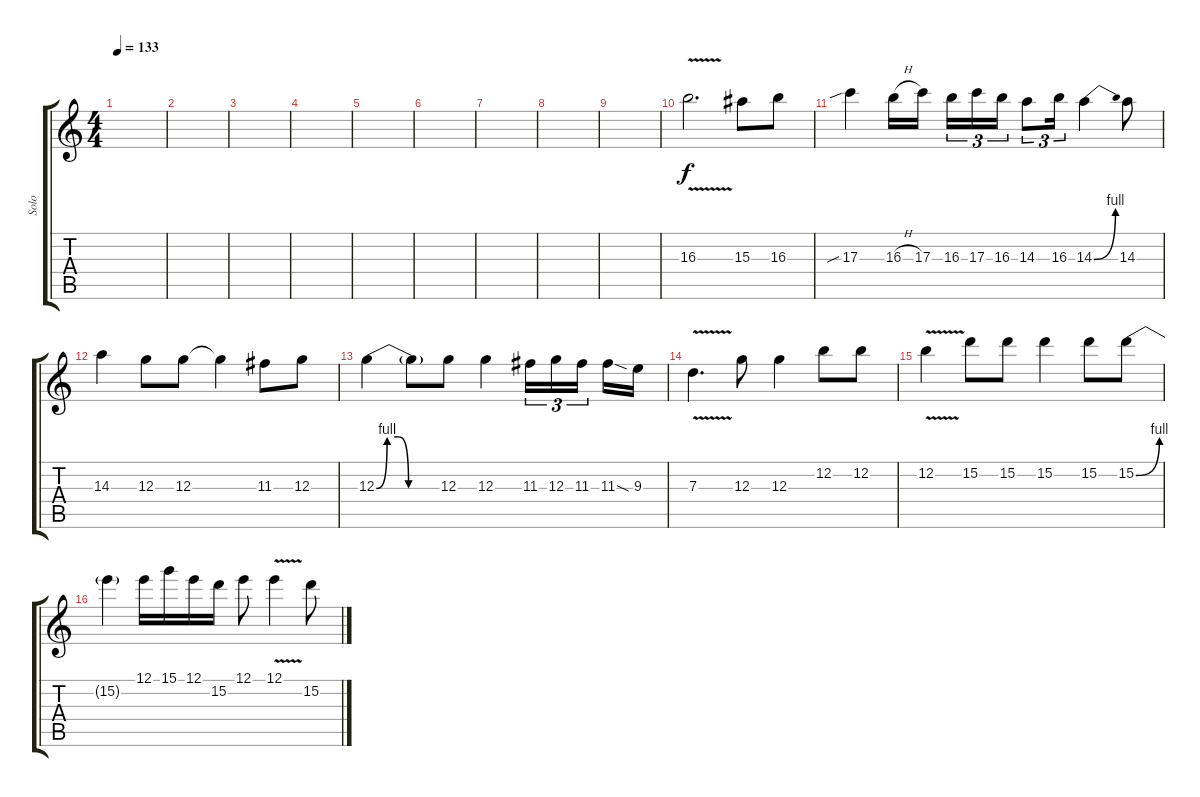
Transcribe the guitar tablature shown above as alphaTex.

\track ("Solo" "Solo") {instrument distortionguitar}
\staff {score tabs}
\tuning (E4 B3 G3 D3 A2 E2) {hide}
\ts (4 4)
\tempo 133
\clef g2
\ks c
|
|
|
|
|
|
|
|
|
16.3{v}.2{d} 15.3.8 16.3.8 |
17.3{sib}.4 16.3{h}.16 17.3.16{beam splitsecondary} 16.3.16{tu (3 2)} 17.3.16{tu (3 2)} 16.3.16{tu (3 2)} 14.3.8{tu (3 2)} 16.3.16{tu (3 2)} 14.3{be (bend 0 0 60 4)}.4 14.3.8 |
14.3.4 12.3.8 12.3.8 12.3{t}.4 11.3.8 12.3.8 |
12.3{be (custom 0 0 10 4 20 4 30 0 60 0)}.4 12.3{t}.8 12.3.8 12.3.4 11.3.16{tu (3 2)} 12.3.16{tu (3 2)} 11.3.16{tu (3 2) beam splitsecondary} 11.3{sod}.16 9.3.16 |
7.3{v}.4{d} 12.3.8 12.3.4 12.2.8 12.2.8 |
12.2{v}.4 15.2.8 15.2.8 15.2.4 15.2.8 15.2{be (bend 0 0 60 4)}.8 |
15.2{t}.4 12.1.16 15.1.16 12.1.16 15.2.16 12.1.8 12.1{v}.4 15.2.8
